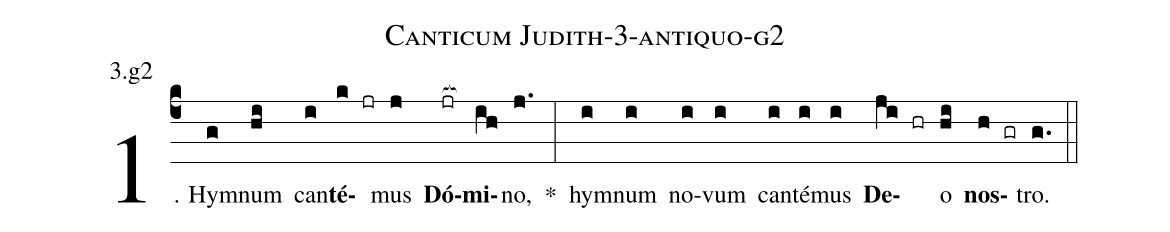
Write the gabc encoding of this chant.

name: Canticum Judith-3-antiquo-g2;
annotation: 3.g2;
%%
(c4)1. Hym(g)num(hi) can(i)<b>té</b>(k jr)mus(j) <b>Dó</b>(jr[ocb:1{])<b>mi</b>(ih[ocb:0}])no,(j.) *(:) hym(i)num(i) no(i)vum(i) can(i)té(i)mus(i) <b>De</b>(ji hr)o(hi) <b>nos</b>(h gr)tro.(g.) (::)
